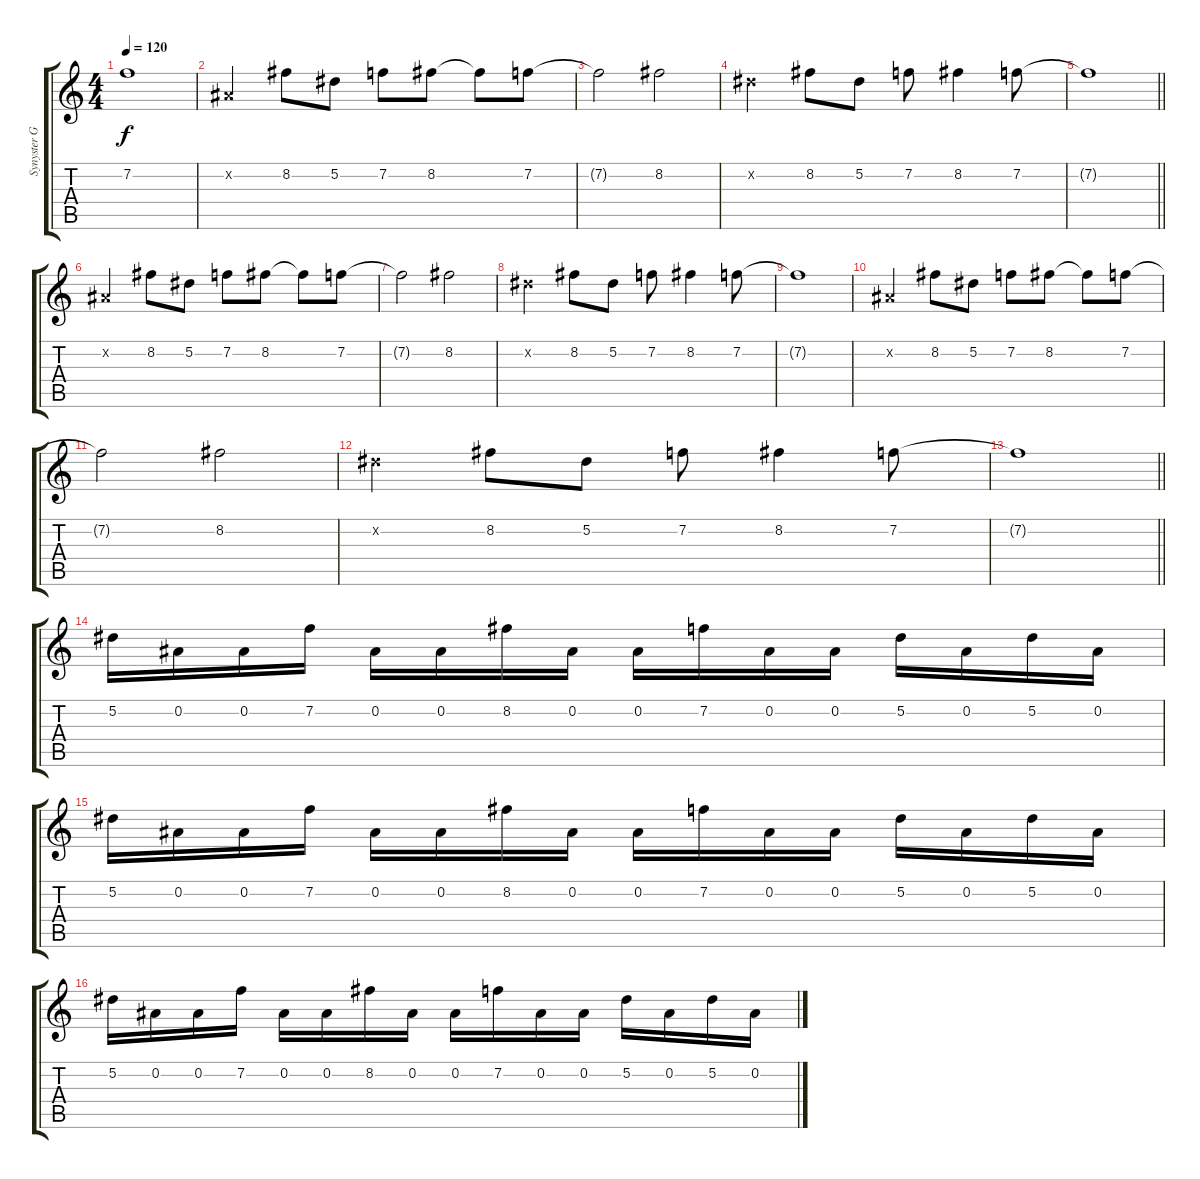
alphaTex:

\track ("Synyster Gates" "Synyster G") {instrument distortionguitar}
\staff {score tabs}
\tuning (Eb4 Bb3 Gb3 Db3 Ab2 Db2) {hide}
\ts (4 4)
\tempo 120
\clef g2
\ks c
7.2{t}.1{dy f} |
0.2{x}.4 8.2.8 5.2.8 7.2.8 8.2.8 8.2{t}.8 7.2.8 |
7.2{t}.2 8.2.2 |
5.2{x}.4 8.2.8 5.2.8 7.2.8 8.2.4 7.2.8 |
\barLineRight lightlight
7.2{t}.1 |
0.2{x}.4 8.2.8 5.2.8 7.2.8 8.2.8 8.2{t}.8 7.2.8 |
7.2{t}.2 8.2.2 |
5.2{x}.4 8.2.8 5.2.8 7.2.8 8.2.4 7.2.8 |
7.2{t}.1 |
0.2{x}.4 8.2.8 5.2.8 7.2.8 8.2.8 8.2{t}.8 7.2.8 |
7.2{t}.2 8.2.2 |
5.2{x}.4 8.2.8 5.2.8 7.2.8 8.2.4 7.2.8 |
\barLineRight lightlight
7.2{t}.1 |
5.2.16 0.2.16 0.2.16 7.2.16 0.2.16 0.2.16 8.2.16 0.2.16 0.2.16 7.2.16 0.2.16 0.2.16 5.2.16 0.2.16 5.2.16 0.2.16 |
5.2.16 0.2.16 0.2.16 7.2.16 0.2.16 0.2.16 8.2.16 0.2.16 0.2.16 7.2.16 0.2.16 0.2.16 5.2.16 0.2.16 5.2.16 0.2.16 |
5.2.16 0.2.16 0.2.16 7.2.16 0.2.16 0.2.16 8.2.16 0.2.16 0.2.16 7.2.16 0.2.16 0.2.16 5.2.16 0.2.16 5.2.16 0.2{ss}.16
